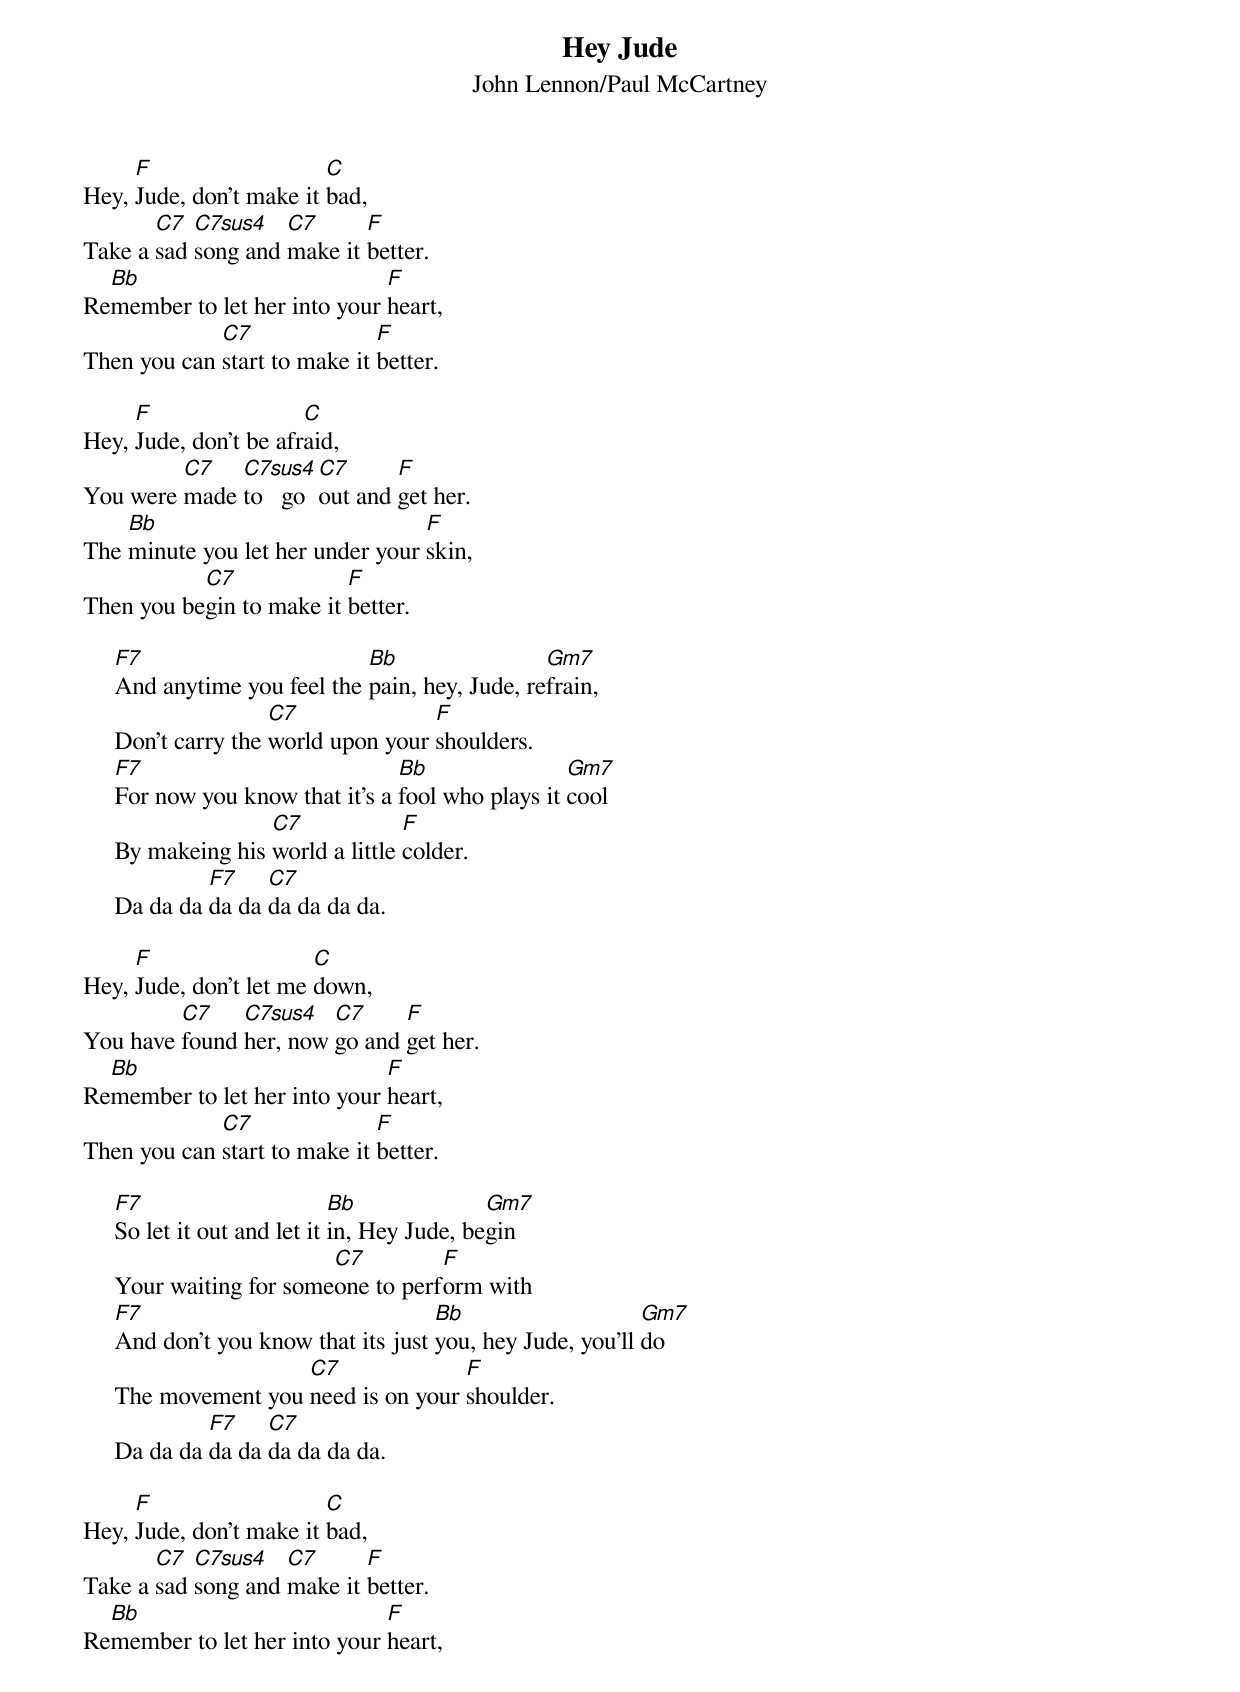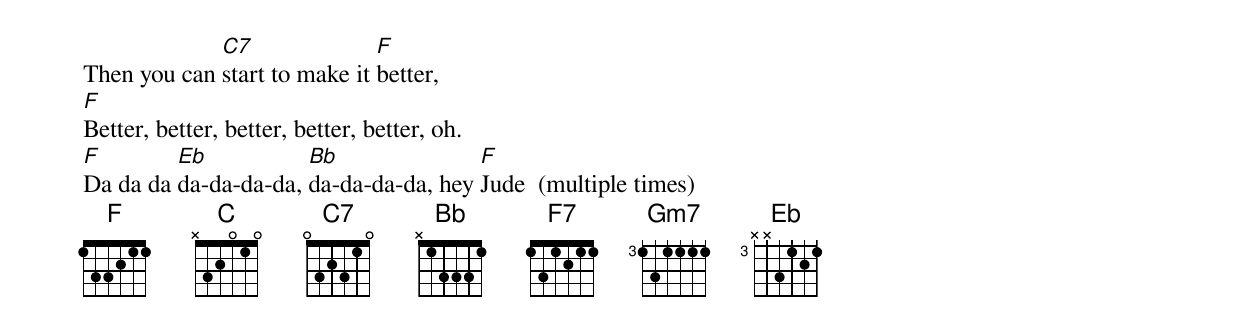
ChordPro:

{title:Hey Jude}
{st:John Lennon/Paul McCartney}
Hey, [F]Jude, don't make it [C]bad,
Take a [C7]sad [C7sus4]song and [C7]make it [F]better.
Re[Bb]member to let her into your [F]heart,
Then you can [C7]start to make it [F]better.

Hey, [F]Jude, don't be afr[C]aid,
You were [C7]made [C7sus4]to   go  [C7]out and [F]get her.
The [Bb]minute you let her under your [F]skin,
Then you be[C7]gin to make it [F]better.

     [F7]And anytime you feel the [Bb]pain, hey, Jude, re[Gm7]frain,
     Don't carry the [C7]world upon your [F]shoulders.
     [F7]For now you know that it's a [Bb]fool who plays it [Gm7]cool
     By makeing his [C7]world a little [F]colder.
     Da da da [F7]da da [C7]da da da da.

Hey, [F]Jude, don't let me [C]down,
You have [C7]found [C7sus4]her, now [C7]go and [F]get her.
Re[Bb]member to let her into your [F]heart,
Then you can [C7]start to make it [F]better.

     [F7]So let it out and let it [Bb]in, Hey Jude, be[Gm7]gin
     Your waiting for some[C7]one to perf[F]orm with
     [F7]And don't you know that its just [Bb]you, hey Jude, you'll [Gm7]do
     The movement you [C7]need is on your [F]shoulder.
     Da da da [F7]da da [C7]da da da da.

Hey, [F]Jude, don't make it [C]bad,
Take a [C7]sad [C7sus4]song and [C7]make it [F]better.
Re[Bb]member to let her into your [F]heart,
Then you can [C7]start to make it [F]better,
[F]Better, better, better, better, better, oh.
[F]Da da da [Eb]da-da-da-da, [Bb]da-da-da-da, hey [F]Jude  (multiple times)
